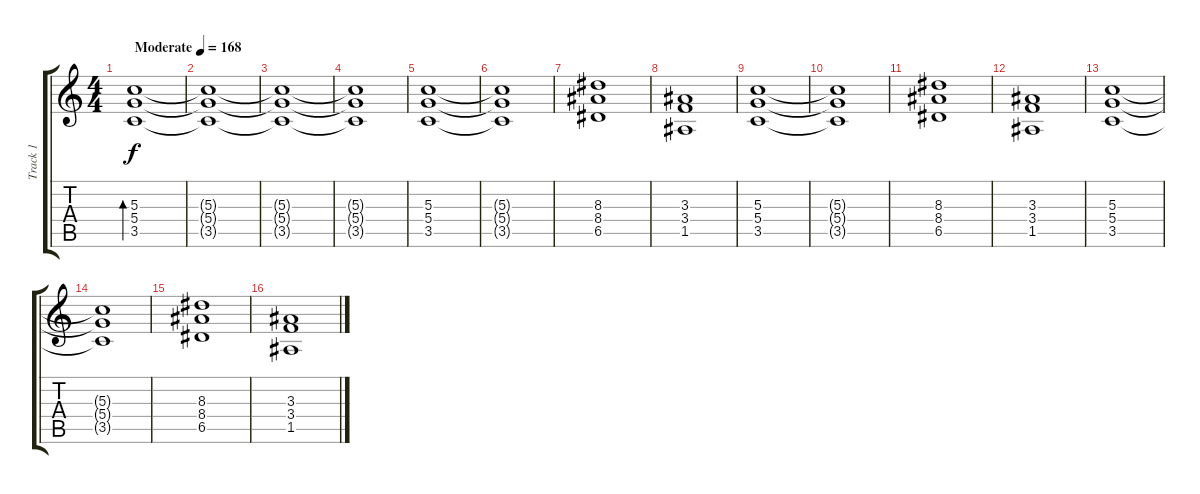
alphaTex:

\track ("Track 1" "Track 1") {instrument distortionguitar}
\staff {score tabs}
\tuning (E4 B3 G3 D3 A2 E2) {hide}
\ts (4 4)
\tempo (168 "Moderate")
\clef g2
\ks c
(5.3 5.4 3.5).1{bd 60 dy f instrument distortionguitar} |
(5.3{t} 5.4{t} 3.5{t}).1 |
(5.3{t} 5.4{t} 3.5{t}).1 |
(5.3{t} 5.4{t} 3.5{t}).1 |
(5.3 5.4 3.5).1 |
(5.3{t} 5.4{t} 3.5{t}).1 |
(8.3 8.4 6.5).1 |
(3.3 3.4 1.5).1 |
(5.3 5.4 3.5).1 |
(5.3{t} 5.4{t} 3.5{t}).1 |
(8.3 8.4 6.5).1 |
(3.3 3.4 1.5).1 |
(5.3 5.4 3.5).1 |
(5.3{t} 5.4{t} 3.5{t}).1 |
(8.3 8.4 6.5).1 |
(3.3 3.4 1.5).1
